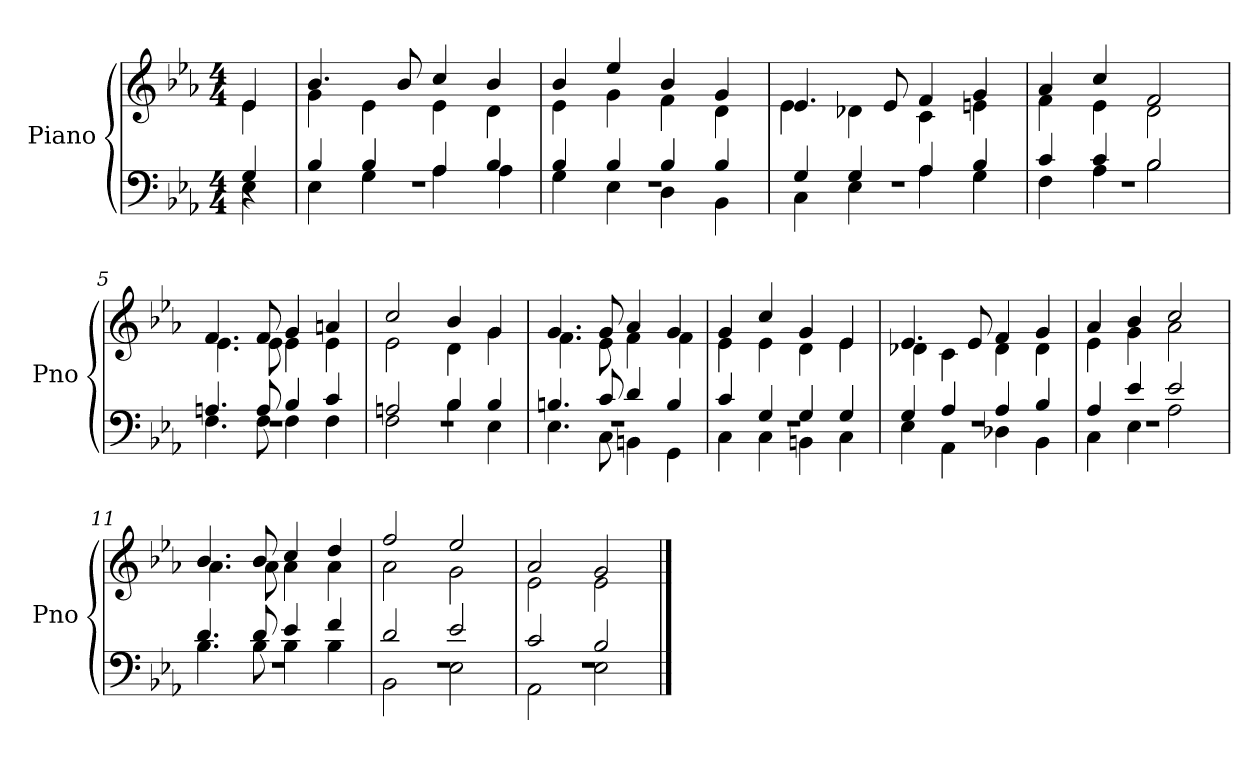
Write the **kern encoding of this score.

**kern	**kern
*part1	*part1
*staff2	*staff1
*I"Piano	*
*I'Pno	*
*clefF4	*clefG2
*k[b-e-a-]	*k[b-e-a-]
*E-:	*E-:
*M4/4	*M4/4
=	=
*^	*^
*	*^	*	*
4r	4G/	4E-\	4e-/	4e-\
=1	=1	=1	=1	=1
1r	4B-/	4E-\	4.b-/	4g\
.	4B-/	4G\	.	4e-\
.	.	.	8b-/	.
.	4A-/	4A-\	4cc/	4e-\
.	4B-/	4A-\	4b-/	4d\
=2	=2	=2	=2	=2
1r	4B-/	4G\	4b-/	4e-\
.	4B-/	4E-\	4ee-/	4g\
.	4B-/	4D\	4b-/	4f\
.	4B-/	4BB-\	4g/	4d\
=3	=3	=3	=3	=3
1r	4G/	4C\	4.e-/	4e-\
.	4G/	4E-\	.	4d-X\
.	.	.	8e-/	.
.	4A-/	4A-\	4f/	4c\
.	4B-/	4G\	4g/	4en\
=4	=4	=4	=4	=4
1r	4c/	4F\	4a-/	4f\
.	4c/	4A-\	4cc/	4e-\
.	2B-/	2B-\	2f/	2d\
=5	=5	=5	=5	=5
1r	4.An/	4.F\	4.f/	4.e-\
.	8A/	8F\	8f/	8e-\
.	4B-/	4F\	4g/	4e-\
.	4c/	4F\	4an/	4e-\
!!LO:LB:g=z	!!
=6	=6	=6	=6	=6
1r	2An/	2F\	2cc/	2e-\
.	4B-/	4B-\	4b-/	4d\
.	4B-/	4E-\	4g/	4g\
=7	=7	=7	=7	=7
1r	4.Bn/	4.E-\	4.g/	4.f\
.	8c/	8C\	8g/	8e-\
.	4d/	4BBn\	4a-/	4f\
.	4B/	4GG\	4g/	4f\
=8	=8	=8	=8	=8
1r	4c/	4C\	4g/	4e-\
.	4G/	4C\	4cc/	4e-\
.	4G/	4BBn\	4g/	4d\
.	4G/	4C\	4e-/	4e-\
=9	=9	=9	=9	=9
1r	4G/	4E-\	4.e-/	4d-X\
.	4A-/	4AA-\	.	4c\
.	.	.	8e-/	.
.	4A-/	4D-X\	4f/	4d-\
.	4B-/	4BB-\	4g/	4d-\
=10	=10	=10	=10	=10
1r	4A-/	4C\	4a-/	4e-\
.	4e-/	4E-\	4b-/	4g\
.	2e-/	2A-\	2cc/	2a-\
!!LO:LB:g=z	!!
=11	=11	=11	=11	=11
1r	4.d/	4.B-\	4.b-/	4.a-\
.	8d/	8B-\	8b-/	8a-\
.	4e-/	4B-\	4cc/	4a-\
.	4f/	4B-\	4dd/	4a-\
=12	=12	=12	=12	=12
1r	2d/	2BB-\	2ff/	2a-\
.	2e-/	2E-\	2ee-/	2g\
=13	=13	=13	=13	=13
1r	2c/	2AA-\	2a-/	2e-\
.	2B-/	2E-\	2g/	2e-\
*v	*v	*v	*	*
*	*v	*v
==	==
*-	*-
